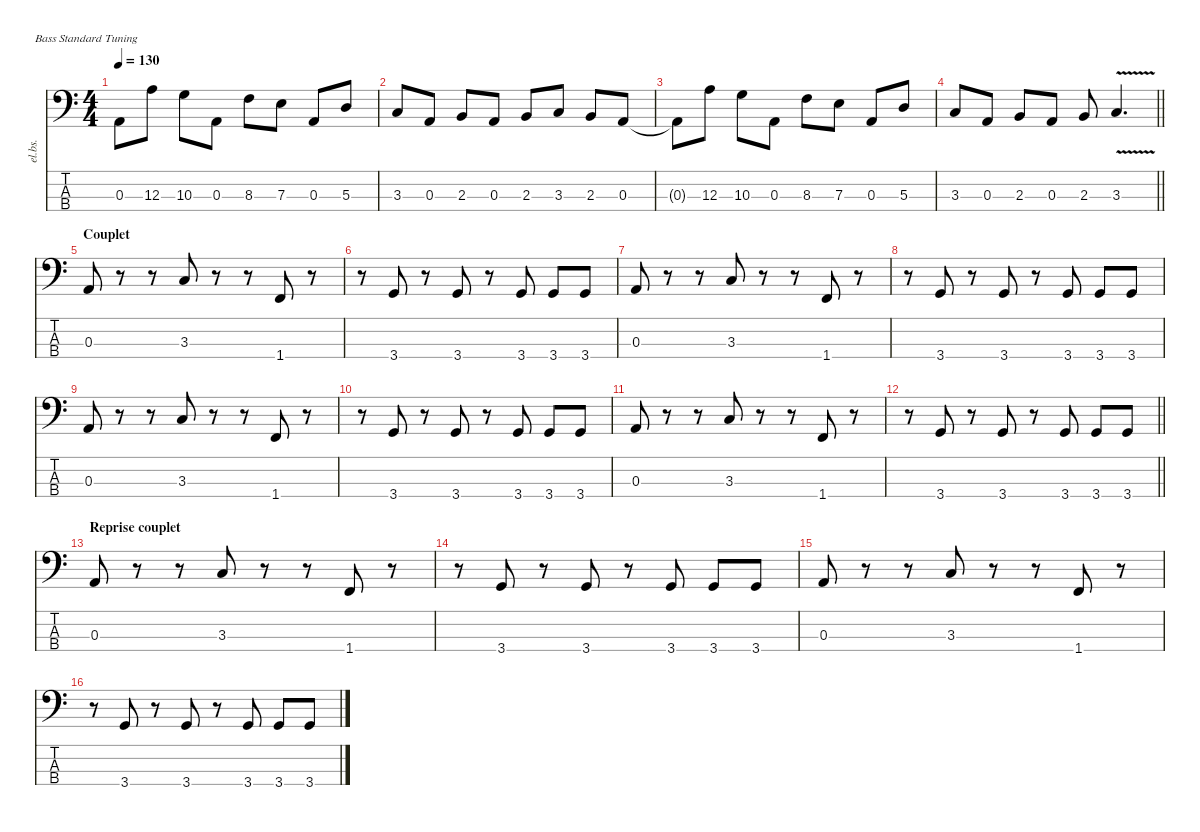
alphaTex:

\defaultSystemsLayout 4
\hideDynamics
\bracketExtendMode nobrackets
\otherSystemsTrackNameOrientation horizontal
\track ("Chipon" "el.bs.") {instrument electricbassfinger}
\staff {score tabs}
\tuning (G2 D2 A1 E1)
\ts (4 4)
\tempo 130
\clef f4
\ks c
0.3.8{dy f} 12.3.8 10.3.8 0.3.8 8.3.8 7.3.8 0.3.8 5.3.8 |
3.3.8 0.3.8 2.3.8 0.3.8 2.3.8 3.3.8 2.3.8 0.3.8 |
0.3{t}.8 12.3.8 10.3.8 0.3.8 8.3.8 7.3.8 0.3.8 5.3.8 |
\barLineRight lightlight
3.3.8 0.3.8 2.3.8 0.3.8 2.3.8 3.3{v}.4{d} |
\section ("" "Couplet")
0.3.8 r.8 r.8 3.3.8 r.8 r.8 1.4.8 r.8 |
r.8 3.4.8 r.8 3.4.8 r.8 3.4.8 3.4.8 3.4.8 |
0.3.8 r.8 r.8 3.3.8 r.8 r.8 1.4.8 r.8 |
r.8 3.4.8 r.8 3.4.8 r.8 3.4.8 3.4.8 3.4.8 |
0.3.8 r.8 r.8 3.3.8 r.8 r.8 1.4.8 r.8 |
r.8 3.4.8 r.8 3.4.8 r.8 3.4.8 3.4.8 3.4.8 |
0.3.8 r.8 r.8 3.3.8 r.8 r.8 1.4.8 r.8 |
\barLineRight lightlight
r.8 3.4.8 r.8 3.4.8 r.8 3.4.8 3.4.8 3.4.8 |
\section ("" "Reprise couplet")
0.3.8 r.8 r.8 3.3.8 r.8 r.8 1.4.8 r.8 |
r.8 3.4.8 r.8 3.4.8 r.8 3.4.8 3.4.8 3.4.8 |
0.3.8 r.8 r.8 3.3.8 r.8 r.8 1.4.8 r.8 |
r.8 3.4.8 r.8 3.4.8 r.8 3.4.8 3.4.8 3.4.8
